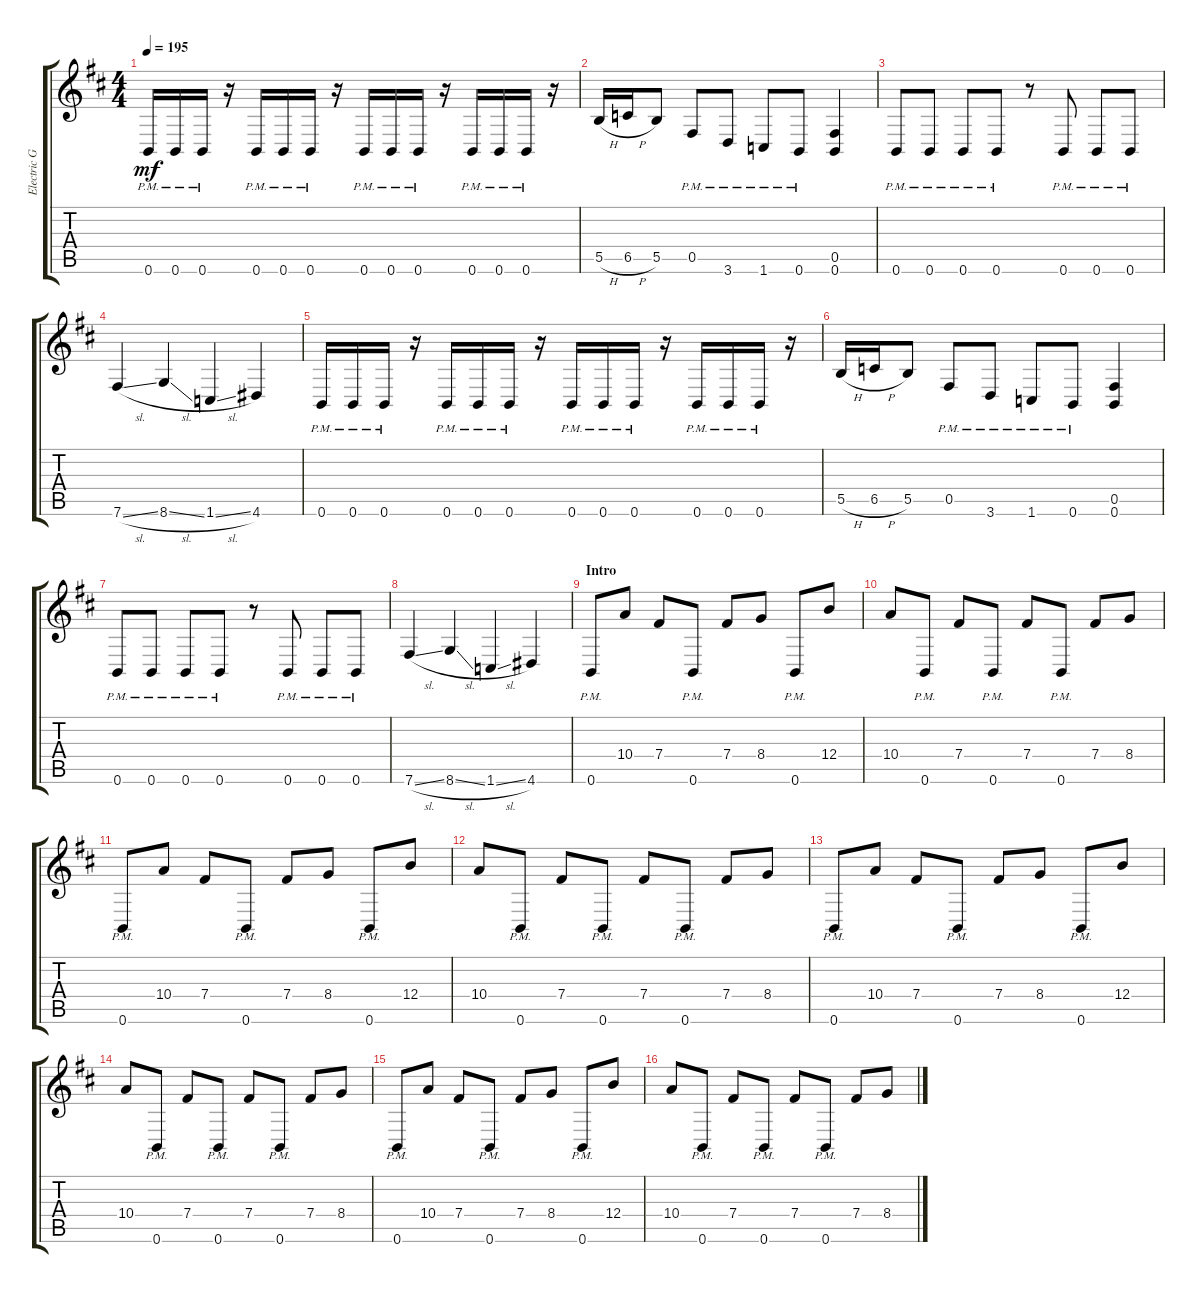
\track ("Electric Guitar 1" "Electric G") {instrument distortionguitar}
\staff {score tabs}
\tuning (Db4 Ab3 E3 B2 Gb2 B1) {hide}
\ts (4 4)
\tempo 195
\clef g2
\ks bminor
0.6{pm}.16{dy mf} 0.6{pm}.16 0.6{pm}.16 r.16 0.6{pm}.16 0.6{pm}.16 0.6{pm}.16 r.16 0.6{pm}.16 0.6{pm}.16 0.6{pm}.16 r.16 0.6{pm}.16 0.6{pm}.16 0.6{pm}.16 r.16 |
5.5{h}.16 6.5{h}.16 5.5.8 0.5{pm}.8 3.6{pm}.8 1.6{pm}.8 0.6{pm}.8 (0.5 0.6).4 |
0.6{pm}.8 0.6{pm}.8 0.6{pm}.8 0.6{pm}.8 r.8 0.6{pm}.8 0.6{pm}.8 0.6{pm}.8 |
7.6{sl}.4 8.6{sl}.4 1.6{sl}.4 4.6.4 |
0.6{pm}.16 0.6{pm}.16 0.6{pm}.16 r.16 0.6{pm}.16 0.6{pm}.16 0.6{pm}.16 r.16 0.6{pm}.16 0.6{pm}.16 0.6{pm}.16 r.16 0.6{pm}.16 0.6{pm}.16 0.6{pm}.16 r.16 |
5.5{h}.16 6.5{h}.16 5.5.8 0.5{pm}.8 3.6{pm}.8 1.6{pm}.8 0.6{pm}.8 (0.5 0.6).4 |
0.6{pm}.8 0.6{pm}.8 0.6{pm}.8 0.6{pm}.8 r.8 0.6{pm}.8 0.6{pm}.8 0.6{pm}.8 |
7.6{sl}.4 8.6{sl}.4 1.6{sl}.4 4.6.4 |
\section ("" "Intro")
0.6{pm}.8 10.4.8 7.4.8 0.6{pm}.8 7.4.8 8.4.8 0.6{pm}.8 12.4.8 |
10.4.8 0.6{pm}.8 7.4.8 0.6{pm}.8 7.4.8 0.6{pm}.8 7.4.8 8.4.8 |
0.6{pm}.8 10.4.8 7.4.8 0.6{pm}.8 7.4.8 8.4.8 0.6{pm}.8 12.4.8 |
10.4.8 0.6{pm}.8 7.4.8 0.6{pm}.8 7.4.8 0.6{pm}.8 7.4.8 8.4.8 |
0.6{pm}.8 10.4.8 7.4.8 0.6{pm}.8 7.4.8 8.4.8 0.6{pm}.8 12.4.8 |
10.4.8 0.6{pm}.8 7.4.8 0.6{pm}.8 7.4.8 0.6{pm}.8 7.4.8 8.4.8 |
0.6{pm}.8 10.4.8 7.4.8 0.6{pm}.8 7.4.8 8.4.8 0.6{pm}.8 12.4.8 |
10.4.8 0.6{pm}.8 7.4.8 0.6{pm}.8 7.4.8 0.6{pm}.8 7.4.8 8.4.8
